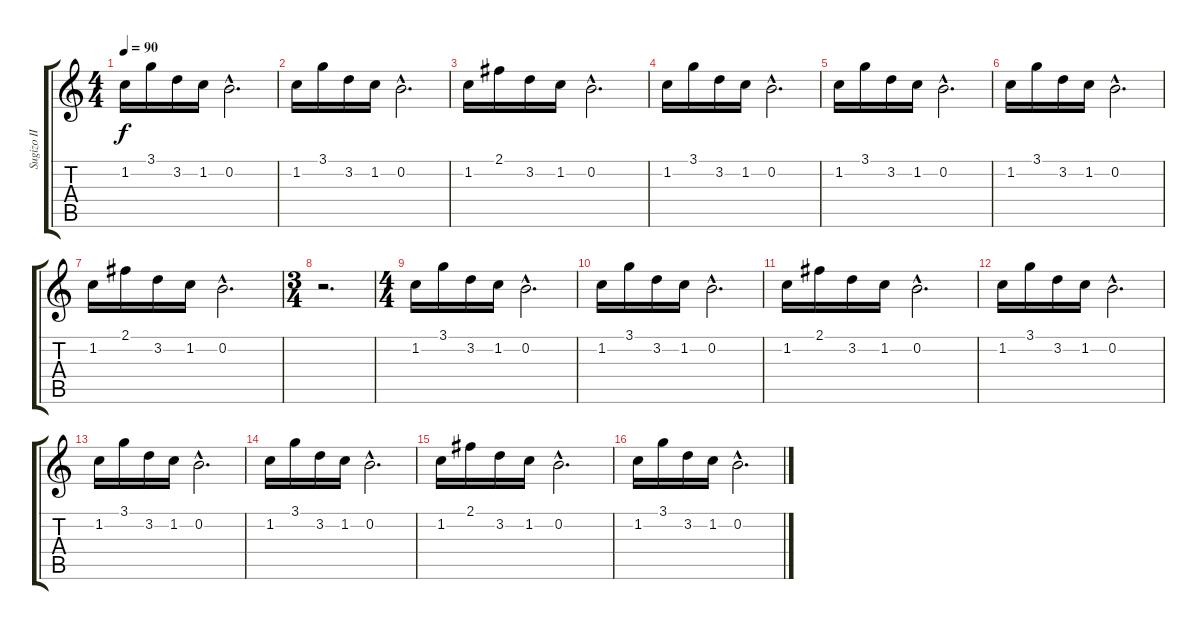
\track ("Sugizo II" "Sugizo II") {instrument acousticguitarnylon}
\staff {score tabs}
\tuning (E4 B3 G3 D3 A2 E2) {hide}
\ts (4 4)
\tempo 90
\clef g2
\ks c
1.2.16{dy f} 3.1.16 3.2.16 1.2.16 0.2{hac}.2{d} |
1.2.16 3.1.16 3.2.16 1.2.16 0.2{hac}.2{d} |
1.2.16 2.1.16 3.2.16 1.2.16 0.2{hac}.2{d} |
1.2.16 3.1.16 3.2.16 1.2.16 0.2{hac}.2{d} |
1.2.16 3.1.16 3.2.16 1.2.16 0.2{hac}.2{d} |
1.2.16 3.1.16 3.2.16 1.2.16 0.2{hac}.2{d} |
1.2.16 2.1.16 3.2.16 1.2.16 0.2{hac}.2{d} |
\ts (3 4)
r.2{d} |
\ts (4 4)
1.2.16 3.1.16 3.2.16 1.2.16 0.2{hac}.2{d} |
1.2.16 3.1.16 3.2.16 1.2.16 0.2{hac}.2{d} |
1.2.16 2.1.16 3.2.16 1.2.16 0.2{hac}.2{d} |
1.2.16 3.1.16 3.2.16 1.2.16 0.2{hac}.2{d} |
1.2.16 3.1.16 3.2.16 1.2.16 0.2{hac}.2{d} |
1.2.16 3.1.16 3.2.16 1.2.16 0.2{hac}.2{d} |
1.2.16 2.1.16 3.2.16 1.2.16 0.2{hac}.2{d} |
1.2.16 3.1.16 3.2.16 1.2.16 0.2{hac}.2{d}
